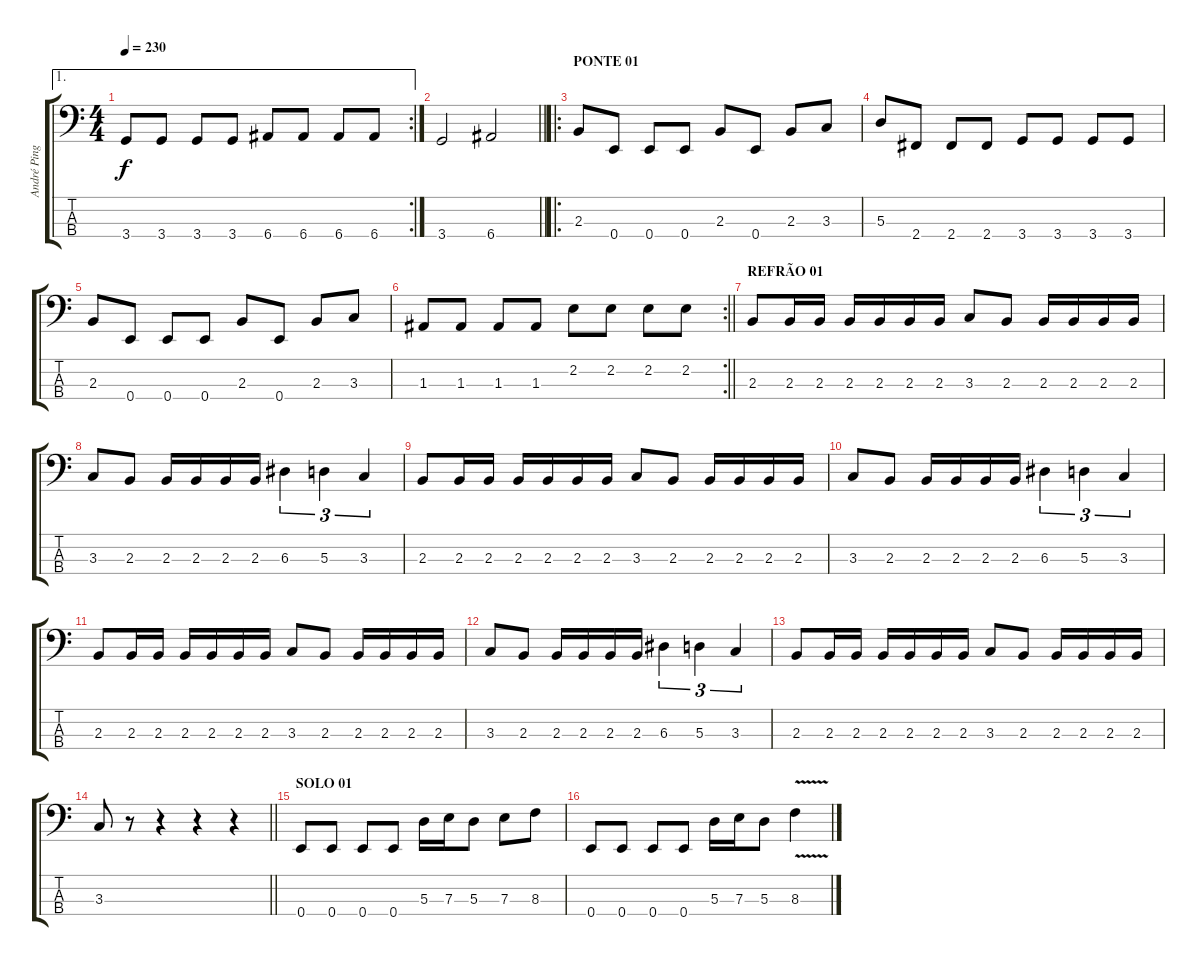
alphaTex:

\track ("André Pinga" "André Ping") {instrument electricbasspick}
\staff {score tabs}
\tuning (G2 D2 A1 E1) {hide}
\ae 1
\rc 2
\ts (4 4)
\tempo 230
\clef f4
\ks c
3.4.8{dy f} 3.4.8 3.4.8 3.4.8 6.4.8 6.4.8 6.4.8 6.4.8 |
\barLineRight lightlight
3.4.2 6.4.2 |
\ro
\section ("" "PONTE 01")
2.3.8 0.4.8 0.4.8 0.4.8 2.3.8 0.4.8 2.3.8 3.3.8 |
5.3.8 2.4.8 2.4.8 2.4.8 3.4.8 3.4.8 3.4.8 3.4.8 |
2.3.8 0.4.8 0.4.8 0.4.8 2.3.8 0.4.8 2.3.8 3.3.8 |
\rc 2
\barLineRight lightlight
1.3.8 1.3.8 1.3.8 1.3.8 2.2.8 2.2.8 2.2.8 2.2.8 |
\section ("" "REFRÃO 01")
2.3.8 2.3.16 2.3.16 2.3.16 2.3.16 2.3.16 2.3.16 3.3.8 2.3.8 2.3.16 2.3.16 2.3.16 2.3.16 |
3.3.8 2.3.8 2.3.16 2.3.16 2.3.16 2.3.16 6.3.4{tu (3 2)} 5.3.4{tu (3 2)} 3.3.4{tu (3 2)} |
2.3.8 2.3.16 2.3.16 2.3.16 2.3.16 2.3.16 2.3.16 3.3.8 2.3.8 2.3.16 2.3.16 2.3.16 2.3.16 |
3.3.8 2.3.8 2.3.16 2.3.16 2.3.16 2.3.16 6.3.4{tu (3 2)} 5.3.4{tu (3 2)} 3.3.4{tu (3 2)} |
2.3.8 2.3.16 2.3.16 2.3.16 2.3.16 2.3.16 2.3.16 3.3.8 2.3.8 2.3.16 2.3.16 2.3.16 2.3.16 |
3.3.8 2.3.8 2.3.16 2.3.16 2.3.16 2.3.16 6.3.4{tu (3 2)} 5.3.4{tu (3 2)} 3.3.4{tu (3 2)} |
2.3.8 2.3.16 2.3.16 2.3.16 2.3.16 2.3.16 2.3.16 3.3.8 2.3.8 2.3.16 2.3.16 2.3.16 2.3.16 |
\barLineRight lightlight
3.3.8 r.8 r.4 r.4 r.4 |
\section ("" "SOLO 01")
0.4.8 0.4.8 0.4.8 0.4.8 5.3.16 7.3.16 5.3.8 7.3.8 8.3.8 |
0.4.8 0.4.8 0.4.8 0.4.8 5.3.16 7.3.16 5.3.8 8.3{v}.4
